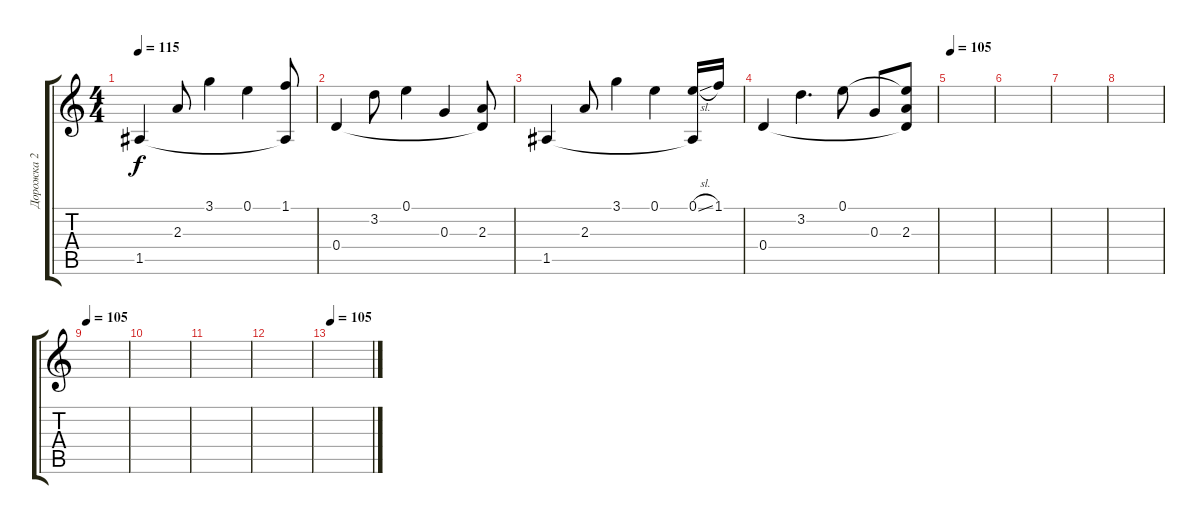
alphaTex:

\track ("Дорожка 2" "Дорожка 2") {instrument electricguitarjazz}
\staff {score tabs}
\tuning (E4 B3 G3 D3 A2 E2) {hide}
\ts (4 4)
\tempo 115
\clef g2
\ks c
1.5.4{dy f} 2.3.8 3.1.4 0.1.4 (1.1 1.5{t}).8 |
0.4.4 3.2.8 0.1.4 0.3.4 (2.3 0.4{t}).8 |
1.5.4 2.3.8 3.1.4 0.1.4 (0.1{sl} 1.5{t}).16 1.1.16 |
0.4.4 3.2.4{d} 0.1.8 0.3.8 (0.1{t} 2.3 0.4{t}).8 |
\tempo 105
|
|
|
|
\tempo 105
|
|
|
|
\tempo 105
